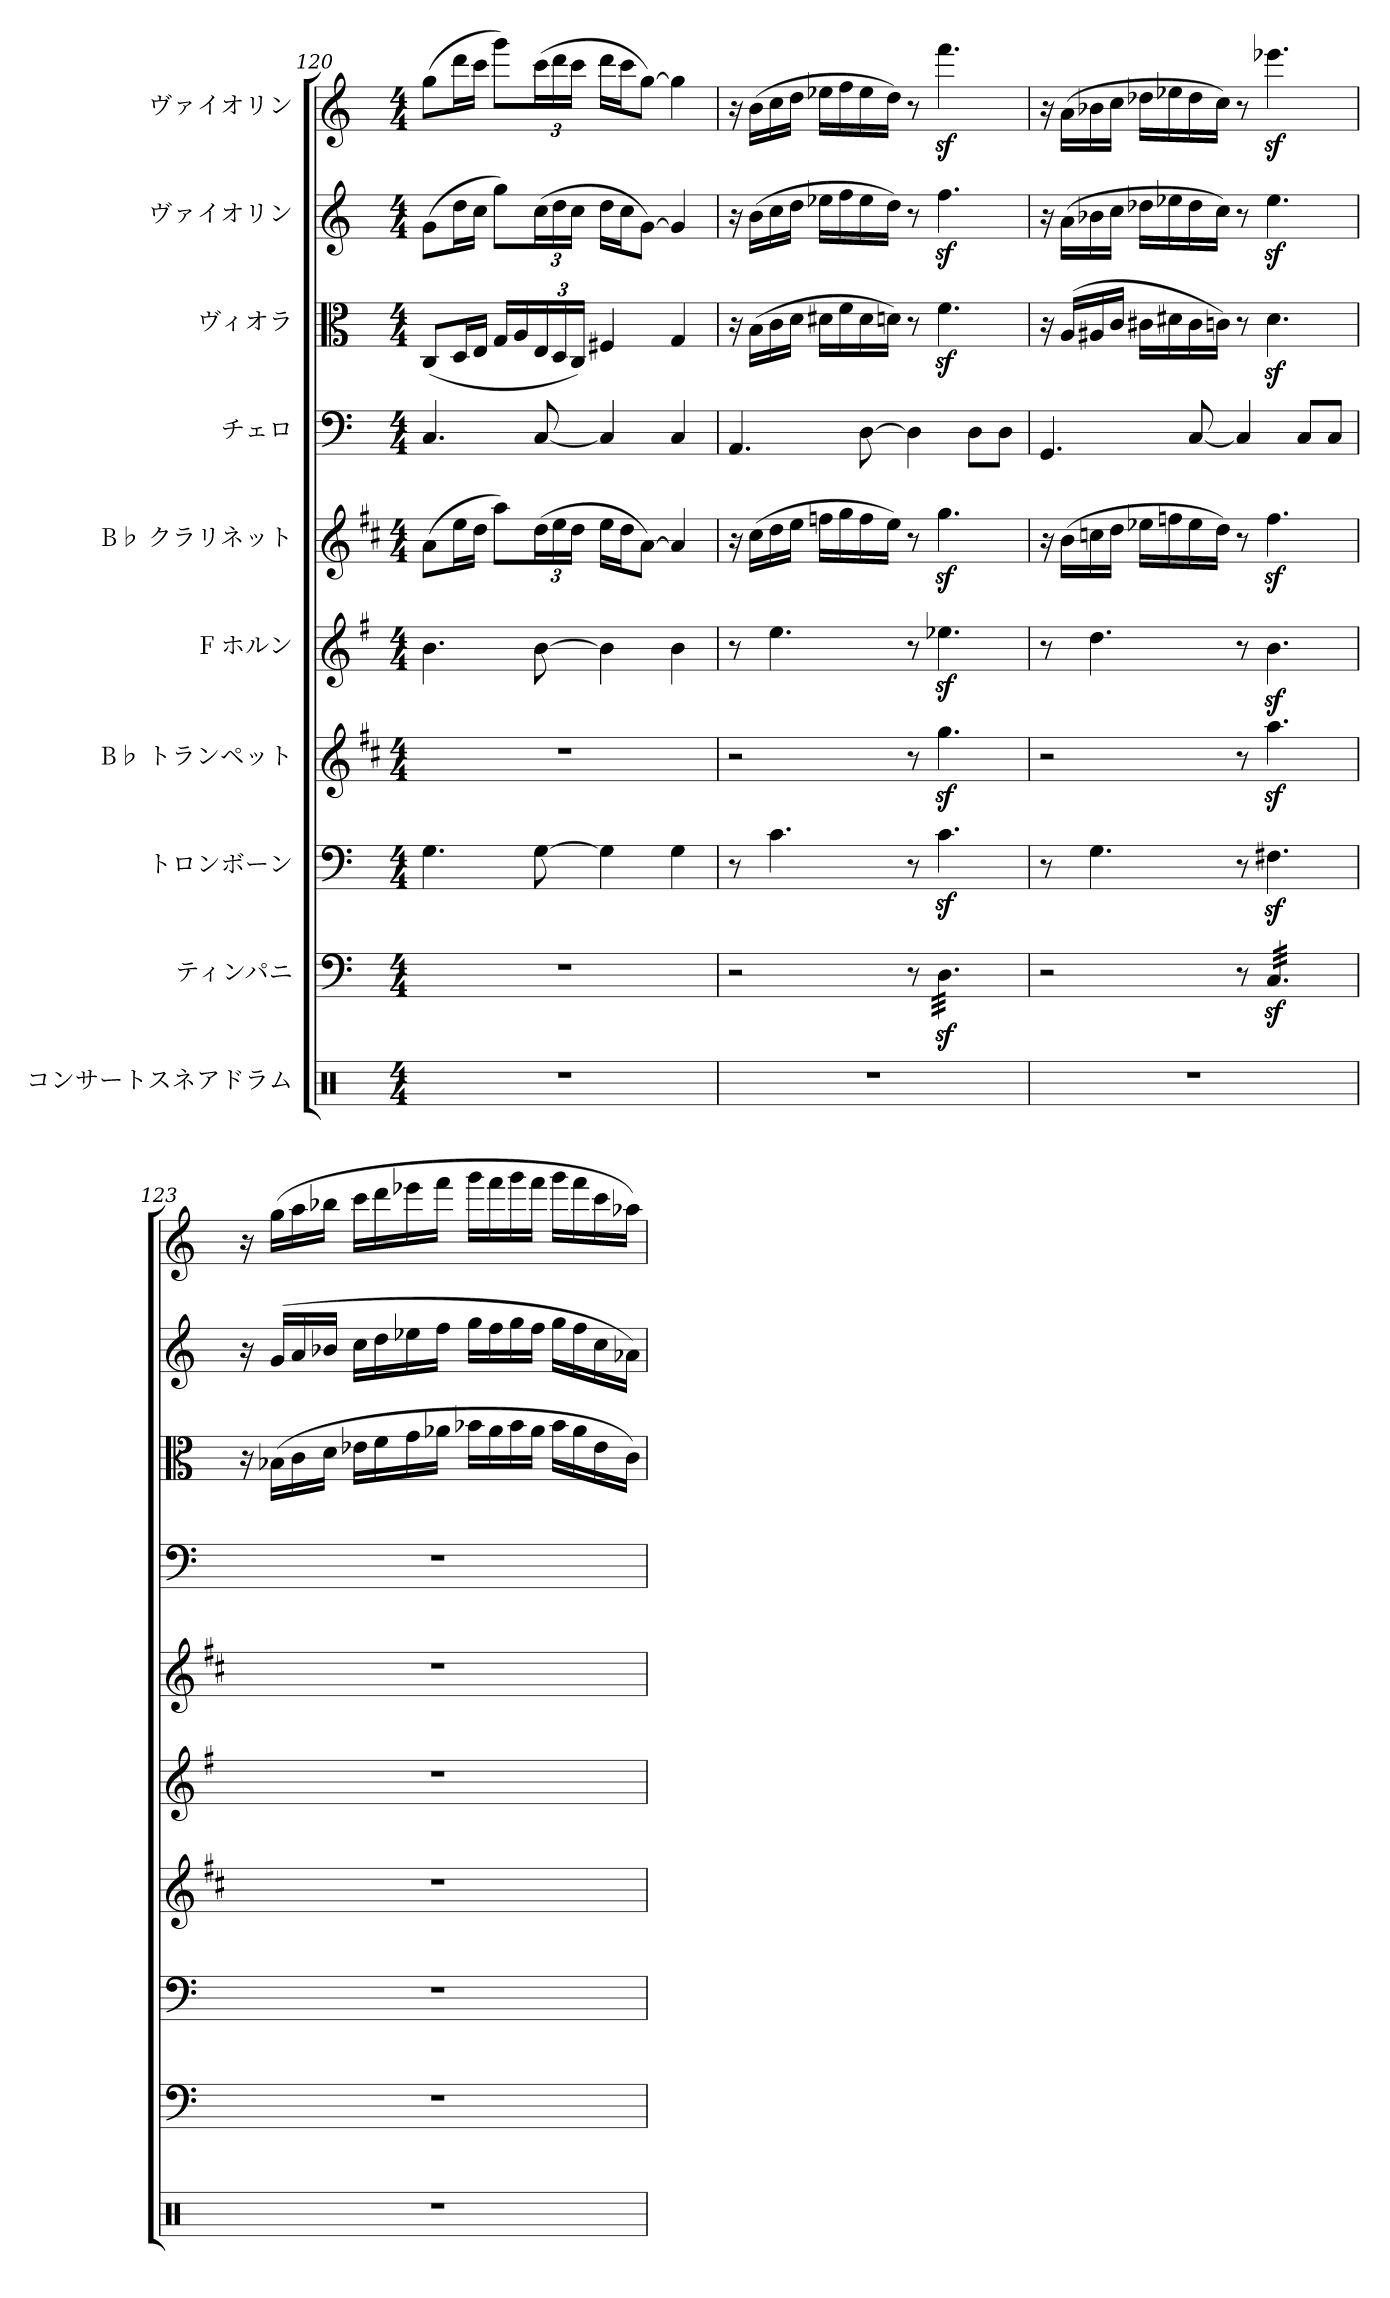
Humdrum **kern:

**kern	**kern	**kern	**kern	**kern	**kern	**kern	**kern	**kern	**kern
*part10	*part9	*part8	*part7	*part6	*part5	*part4	*part3	*part2	*part1
*staff10	*staff9	*staff8	*staff7	*staff6	*staff5	*staff4	*staff3	*staff2	*staff1
*I"コンサートスネアドラム	*I"ティンパニ	*I"トロンボーン	*I"B♭ トランペット	*I"F ホルン	*I"B♭ クラリネット	*I"チェロ	*I"ヴィオラ	*I"ヴァイオリン	*I"ヴァイオリン
*clefX	*clefF4	*clefF4	*clefG2	*clefG2	*clefG2	*clefF4	*clefC3	*clefG2	*clefG2
*	*	*	*ITrd1c2	*ITrd4c7	*ITrd1c2	*	*	*	*
*k[]	*k[]	*k[]	*k[]	*k[]	*k[]	*k[]	*k[]	*k[]	*k[]
*M4/4	*M4/4	*M4/4	*M4/4	*M4/4	*M4/4	*M4/4	*M4/4	*M4/4	*M4/4
=120	=120	=120	=120	=120	=120	=120	=120	=120	=120
1r	1r	4.G\	1r	4.e\	(>8g\L	4.C/	(<8C/L	(>8g\L	(>8gg\L
.	.	.	.	.	16dd\L	.	16D/L	16dd\L	16ddd\L
.	.	.	.	.	16cc\JJ	.	16E/JJ	16cc\JJ	16ccc\JJ
.	.	.	.	.	8gg\L)	.	16G/LL	8gg\L)	8ggg\L)
.	.	.	.	.	.	.	16A/	.	.
*	*	*	*	*	*Xbrackettup	*	*Xbrackettup	*Xbrackettup	*Xbrackettup
.	.	[8G\	.	[8e\	(>24cc\L	[8C/	24E/	(>24cc\L	(>24ccc\L
.	.	.	.	.	24dd\	.	24D/	24dd\	24ddd\
.	.	.	.	.	24cc\JJ	.	24C/JJ)	24cc\JJ	24ccc\JJ
.	.	4G\]	.	4e\]	16dd\LL	4C/]	4F#X/	16dd\LL	16ddd\LL
.	.	.	.	.	16cc\J	.	.	16cc\J	16ccc\J
.	.	.	.	.	[8g\J)	.	.	[8g\J)	[8gg\J)
.	.	4G\	.	4e\	4g/]	4C/	4G/	4g/]	4gg\]
!!LO:PB:g=z
=121	=121	=121	=121	=121	=121	=121	=121	=121	=121
1r	2r	8r	2r	8r	16r	4.AA/	16r	16r	16r
.	.	.	.	.	(>16b\LL	.	(>16B\LL	(>16b\LL	(>16b\LL
.	.	4.c\	.	4.a\	16cc\	.	16c\	16cc\	16cc\
.	.	.	.	.	16dd\JJ	.	16d\JJ	16dd\JJ	16dd\JJ
.	.	.	.	.	16ee-X\LL	.	16d#X\LL	16ee-X\LL	16ee-X\LL
.	.	.	.	.	16ff\	.	16f\	16ff\	16ff\
.	.	.	.	.	16ee-\	[8D\	16d#\	16ee-\	16ee-\
.	.	.	.	.	16dd\JJ)	.	16dn\JJ)	16dd\JJ)	16dd\JJ)
.	8r	8r	8r	8r	8r	4D\]	8r	8r	8r
*	*tremolo	*	*	*	*	*	*	*	*
.	32Dz<\LLL	4.cz<\	4.ffz<\	4.a-Xz<\	4.ffz<\	.	4.fz<\	4.ffz<\	4.fffz<\
.	32Dz<\	.	.	.	.	.	.	.	.
.	32Dz<\	.	.	.	.	.	.	.	.
.	32Dz<\	.	.	.	.	.	.	.	.
.	32Dz<\	.	.	.	.	8D\L	.	.	.
.	32Dz<\	.	.	.	.	.	.	.	.
.	32Dz<\	.	.	.	.	.	.	.	.
.	32Dz<\	.	.	.	.	.	.	.	.
.	32Dz<\	.	.	.	.	8D\J	.	.	.
.	32Dz<\	.	.	.	.	.	.	.	.
.	32Dz<\	.	.	.	.	.	.	.	.
.	32Dz<\JJJ	.	.	.	.	.	.	.	.
=122	=122	=122	=122	=122	=122	=122	=122	=122	=122
1r	2r	8r	2r	8r	16r	4.GG/	16r	16r	16r
.	.	.	.	.	(>16a\LL	.	(>16A/LL	(>16a\LL	(>16a\LL
.	.	4.G\	.	4.g\	16b-X\	.	16A#X/	16b-X\	16b-X\
.	.	.	.	.	16cc\JJ	.	16c/JJ	16cc\JJ	16cc\JJ
.	.	.	.	.	16dd-X\LL	.	16c#X\LL	16dd-X\LL	16dd-X\LL
.	.	.	.	.	16ee-X\	.	16d#X\	16ee-X\	16ee-X\
.	.	.	.	.	16dd-\	[8C/	16c#\	16dd-\	16dd-\
.	.	.	.	.	16cc\JJ)	.	16cn\JJ)	16cc\JJ)	16cc\JJ)
.	8r	8r	8r	8r	8r	4C/]	8r	8r	8r
.	32Cz</LLL	4.F#Xz<\	4.ggz<\	4.ez<\	4.ee-z<\	.	4.d#z<\	4.ee-z<\	4.eee-Xz<\
.	32Cz</	.	.	.	.	.	.	.	.
.	32Cz</	.	.	.	.	.	.	.	.
.	32Cz</	.	.	.	.	.	.	.	.
.	32Cz</	.	.	.	.	8C/L	.	.	.
.	32Cz</	.	.	.	.	.	.	.	.
.	32Cz</	.	.	.	.	.	.	.	.
.	32Cz</	.	.	.	.	.	.	.	.
.	32Cz</	.	.	.	.	8C/J	.	.	.
.	32Cz</	.	.	.	.	.	.	.	.
.	32Cz</	.	.	.	.	.	.	.	.
.	32Cz</JJJ	.	.	.	.	.	.	.	.
*	*Xtremolo	*	*	*	*	*	*	*	*
!!LO:PB:g=z
=123	=123	=123	=123	=123	=123	=123	=123	=123	=123
1r	1r	1r	1r	1r	1r	1r	16r	16r	16r
.	.	.	.	.	.	.	(>16B-X\LL	(>16g/LL	(>16gg\LL
.	.	.	.	.	.	.	16c\	16a/	16aa\
.	.	.	.	.	.	.	16d\JJ	16b-X/JJ	16bb-X\JJ
.	.	.	.	.	.	.	16e-X\LL	16cc\LL	16ccc\LL
.	.	.	.	.	.	.	16f\	16dd\	16ddd\
.	.	.	.	.	.	.	16g\	16ee-X\	16eee-X\
.	.	.	.	.	.	.	16a-X\JJ	16ff\JJ	16fff\JJ
.	.	.	.	.	.	.	16b-X\LL	16gg\LL	16ggg\LL
.	.	.	.	.	.	.	16a-\	16ff\	16fff\
.	.	.	.	.	.	.	16b-\	16gg\	16ggg\
.	.	.	.	.	.	.	16a-\JJ	16ff\JJ	16fff\JJ
.	.	.	.	.	.	.	16b-\LL	16gg\LL	16ggg\LL
.	.	.	.	.	.	.	16a-\	16ff\	16fff\
.	.	.	.	.	.	.	16e-\	16cc\	16ccc\
.	.	.	.	.	.	.	16c\JJ)	16a-X\JJ)	16aa-X\JJ)
=	=	=	=	=	=	=	=	=	=
*-	*-	*-	*-	*-	*-	*-	*-	*-	*-
